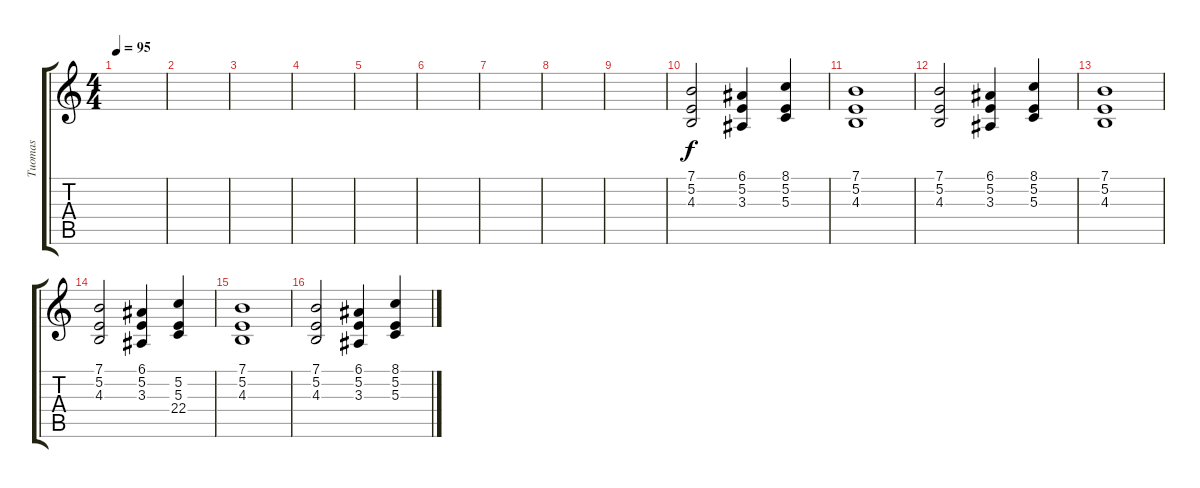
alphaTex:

\track ("Tuomas" "Tuomas") {instrument stringensemble1}
\staff {score tabs}
\tuning (E4 B3 G3 D3 A2 E2) {hide}
\ts (4 4)
\tempo 95
\clef g2
\ks c
|
|
|
|
|
|
|
|
|
(7.1 5.2 4.3).2{volume 14 instrument choiraahs} (6.1 5.2 3.3).4 (8.1 5.2 5.3).4 |
(7.1 5.2 4.3).1 |
(7.1 5.2 4.3).2 (6.1 5.2 3.3).4 (8.1 5.2 5.3).4 |
(7.1 5.2 4.3).1 |
(7.1 5.2 4.3).2 (6.1 5.2 3.3).4 (5.2 5.3 22.4).4 |
(7.1 5.2 4.3).1 |
(7.1 5.2 4.3).2 (6.1 5.2 3.3).4 (8.1 5.2 5.3).4
